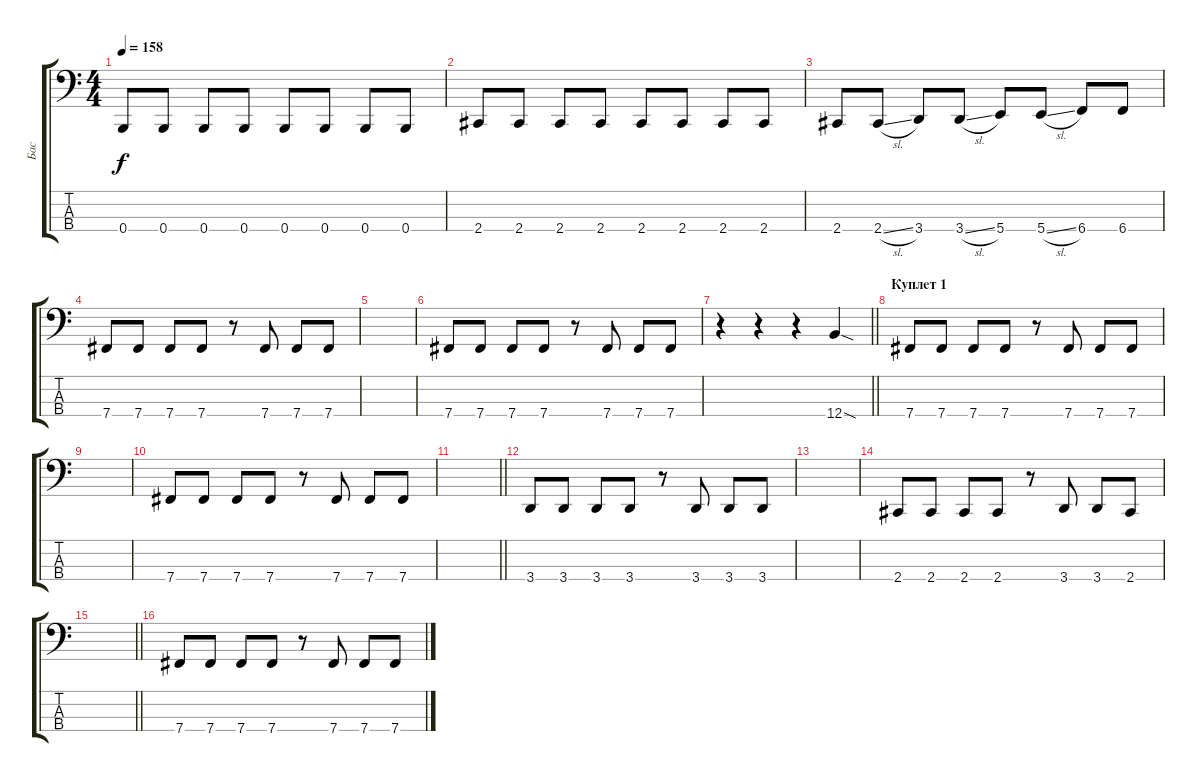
\track ("Бас" "Бас") {instrument electricbasspick}
\staff {score tabs}
\tuning (E2 B1 Gb1 B0) {hide}
\ts (4 4)
\tempo 158
\clef f4
\ks c
0.4.8{dy f} 0.4.8 0.4.8 0.4.8 0.4.8 0.4.8 0.4.8 0.4.8 |
2.4.8 2.4.8 2.4.8 2.4.8 2.4.8 2.4.8 2.4.8 2.4.8 |
2.4.8 2.4{sl}.8 3.4.8 3.4{sl}.8 5.4.8 5.4{sl}.8 6.4.8 6.4.8 |
7.4.8 7.4.8 7.4.8 7.4.8 r.8 7.4.8 7.4.8 7.4.8 |
|
7.4.8 7.4.8 7.4.8 7.4.8 r.8 7.4.8 7.4.8 7.4.8 |
\barLineRight lightlight
r.4 r.4 r.4 12.4{sod}.4 |
\section ("" "Куплет 1")
7.4.8 7.4.8 7.4.8 7.4.8 r.8 7.4.8 7.4.8 7.4.8 |
|
7.4.8 7.4.8 7.4.8 7.4.8 r.8 7.4.8 7.4.8 7.4.8 |
\barLineRight lightlight
|
3.4.8 3.4.8 3.4.8 3.4.8 r.8 3.4.8 3.4.8 3.4.8 |
|
2.4.8 2.4.8 2.4.8 2.4.8 r.8 3.4.8 3.4.8 2.4.8 |
\barLineRight lightlight
|
7.4.8 7.4.8 7.4.8 7.4.8 r.8 7.4.8 7.4.8 7.4.8
